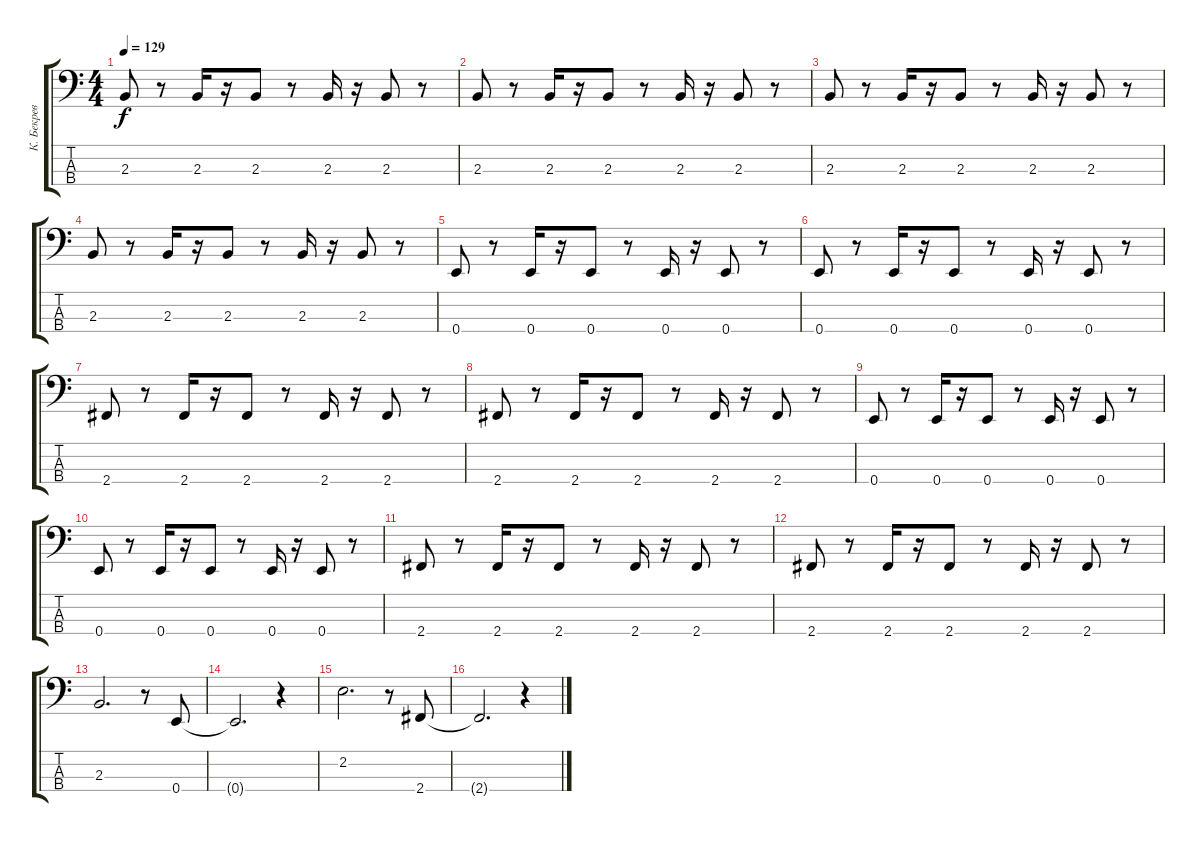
\track ("К. Бекрев" "К. Бекрев") {instrument electricbasspick}
\staff {score tabs}
\tuning (G2 D2 A1 E1) {hide}
\ts (4 4)
\tempo 129
\clef f4
\ks c
2.3.8{dy f} r.8 2.3.16 r.16 2.3.8 r.8 2.3.16 r.16 2.3.8 r.8 |
2.3.8 r.8 2.3.16 r.16 2.3.8 r.8 2.3.16 r.16 2.3.8 r.8 |
2.3.8 r.8 2.3.16 r.16 2.3.8 r.8 2.3.16 r.16 2.3.8 r.8 |
2.3.8 r.8 2.3.16 r.16 2.3.8 r.8 2.3.16 r.16 2.3.8 r.8 |
0.4.8 r.8 0.4.16 r.16 0.4.8 r.8 0.4.16 r.16 0.4.8 r.8 |
0.4.8 r.8 0.4.16 r.16 0.4.8 r.8 0.4.16 r.16 0.4.8 r.8 |
2.4.8 r.8 2.4.16 r.16 2.4.8 r.8 2.4.16 r.16 2.4.8 r.8 |
2.4.8 r.8 2.4.16 r.16 2.4.8 r.8 2.4.16 r.16 2.4.8 r.8 |
0.4.8 r.8 0.4.16 r.16 0.4.8 r.8 0.4.16 r.16 0.4.8 r.8 |
0.4.8 r.8 0.4.16 r.16 0.4.8 r.8 0.4.16 r.16 0.4.8 r.8 |
2.4.8 r.8 2.4.16 r.16 2.4.8 r.8 2.4.16 r.16 2.4.8 r.8 |
2.4.8 r.8 2.4.16 r.16 2.4.8 r.8 2.4.16 r.16 2.4.8 r.8 |
2.3.2{d} r.8 0.4.8 |
0.4{t}.2{d} r.4 |
2.2.2{d} r.8 2.4.8 |
2.4{t}.2{d} r.4
